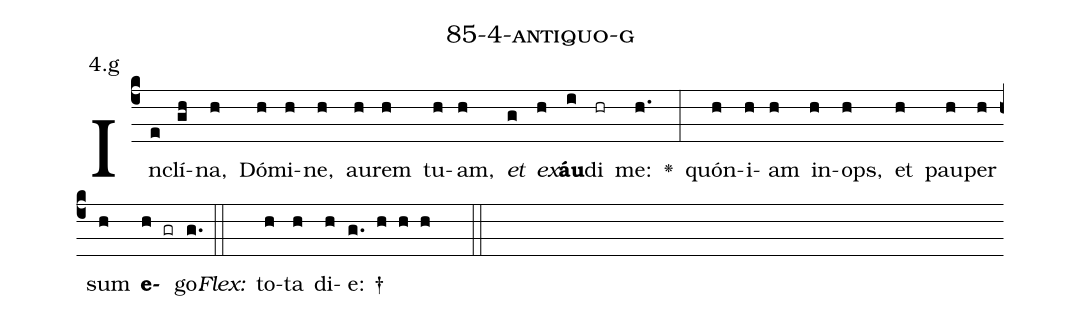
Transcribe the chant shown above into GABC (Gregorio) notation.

name: 85-4-antiquo-g;
annotation: 4.g;
%%
(c4)In(e)clí(gh)na,(h) Dó(h)mi(h)ne,(h) au(h)rem(h) tu(h)am,(h) <i>et</i>(g) <i>ex</i>(h)<b>áu</b>(i)di(hr) me:(h.) <v>\greheightstar</v>(:) quón(h)i(h)am(h) in(h)ops,(h) et(h) pau(h)per(h) sum(h) <b>e</b>(h gr)go.(g.) (::)
<i>Flex:</i>()  to(h)ta(h) di(h)e: †(g. h h h  ::)

%E(h) u(h) o(h) u(h) a(h) e.(g.) (::)
